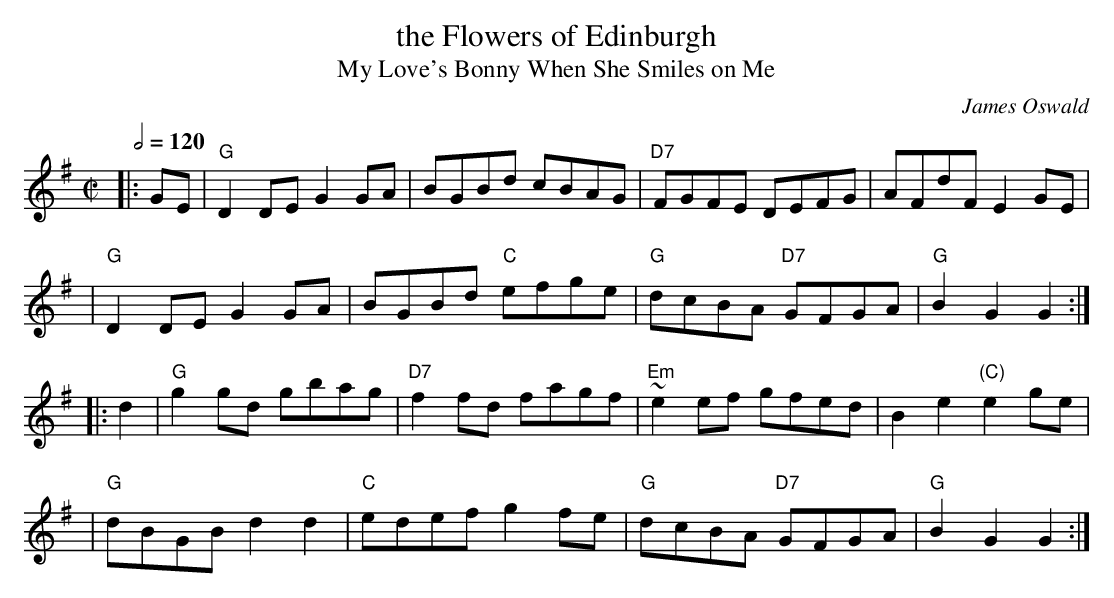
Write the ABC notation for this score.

X:1
T: the Flowers of Edinburgh
T: My Love's Bonny When She Smiles on Me
C: James Oswald
M: C|
L: 1/8
Q: 1/2=120
K: G
|: GE \
| "G"D2DE G2GA | BGBd cBAG | "D7"FGFE DEFG | AFdF E2GE |
| "G"D2DE G2GA | BGBd "C"efge | "G"dcBA "D7"GFGA | "G"B2G2 G2 :|
|: d2 \
| "G"g2gd gbag | "D7"f2fd fagf | "Em"~e2ef gfed | B2e2 "(C)"e2ge |
| "G"dBGB d2d2 | "C"edef g2fe | "G"dcBA "D7"GFGA | "G"B2G2 G2 :|
